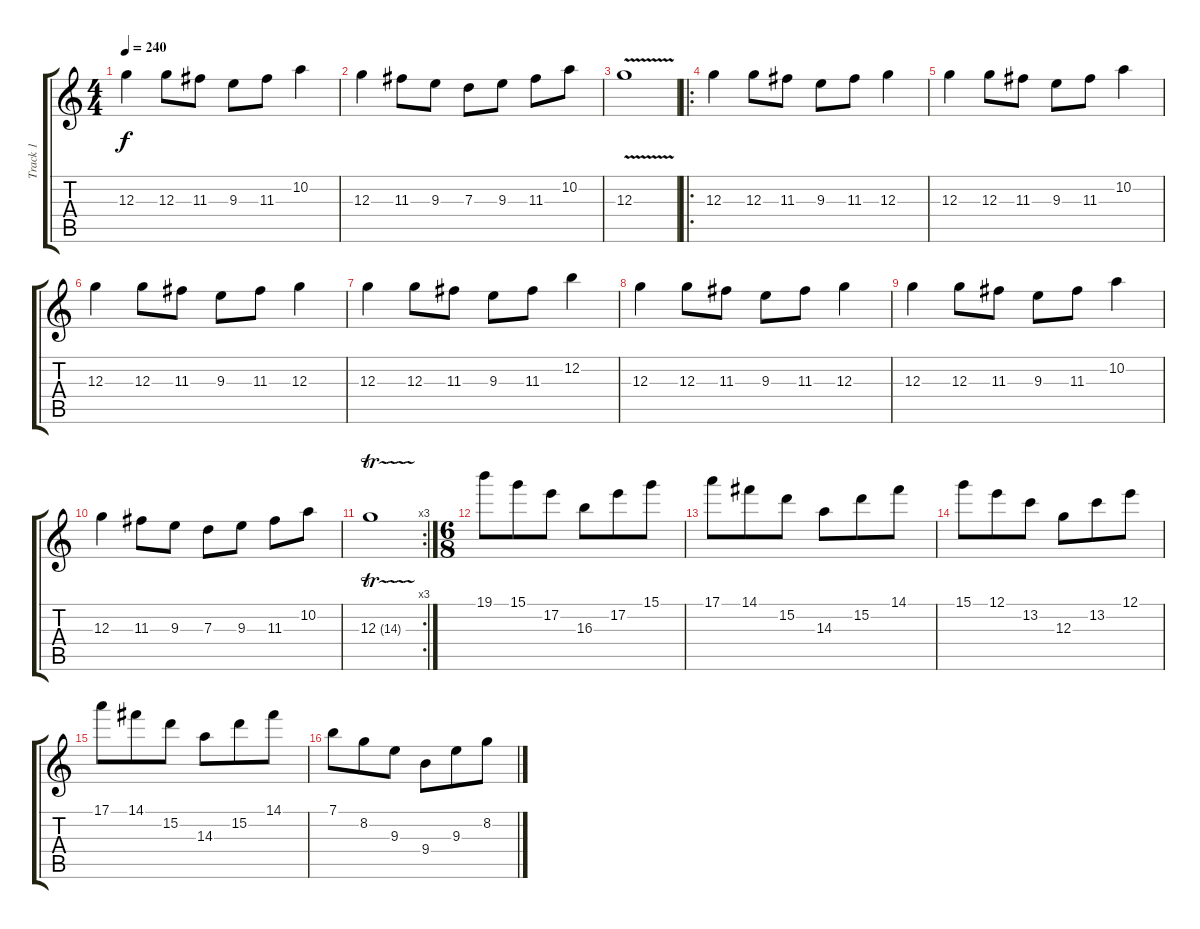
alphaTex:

\track ("Track 1" "Track 1") {instrument distortionguitar}
\staff {score tabs}
\tuning (E4 B3 G3 D3 A2 E2) {hide}
\ts (4 4)
\tempo 240
\clef g2
\ks c
12.3.4{dy f} 12.3.8 11.3.8 9.3.8 11.3.8 10.2.4 |
12.3.4 11.3.8 9.3.8 7.3.8 9.3.8 11.3.8 10.2.8 |
12.3{v}.1 |
\ro
12.3.4 12.3.8 11.3.8 9.3.8 11.3.8 12.3.4 |
12.3.4 12.3.8 11.3.8 9.3.8 11.3.8 10.2.4 |
12.3.4 12.3.8 11.3.8 9.3.8 11.3.8 12.3.4 |
12.3.4 12.3.8 11.3.8 9.3.8 11.3.8 12.2.4 |
12.3.4 12.3.8 11.3.8 9.3.8 11.3.8 12.3.4 |
12.3.4 12.3.8 11.3.8 9.3.8 11.3.8 10.2.4 |
12.3.4 11.3.8 9.3.8 7.3.8 9.3.8 11.3.8 10.2.8 |
\rc 3
12.3{tr (14 16)}.1 |
\ts (6 8)
19.1.8 15.1.8 17.2.8 16.3.8 17.2.8 15.1.8 |
17.1.8 14.1.8 15.2.8 14.3.8 15.2.8 14.1.8 |
15.1.8 12.1.8 13.2.8 12.3.8 13.2.8 12.1.8 |
17.1.8 14.1.8 15.2.8 14.3.8 15.2.8 14.1.8 |
7.1.8 8.2.8 9.3.8 9.4.8 9.3.8 8.2.8
